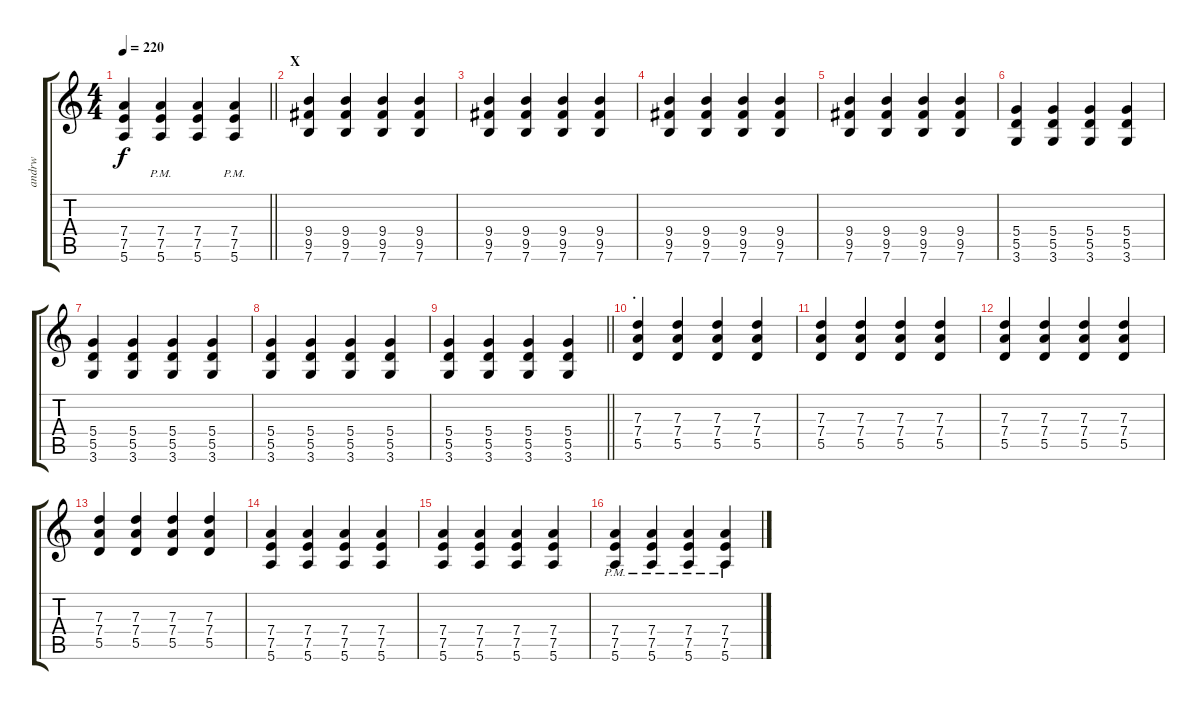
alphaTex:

\track ("andrw" "andrw") {instrument distortionguitar}
\staff {score tabs}
\tuning (E4 B3 G3 D3 A2 E2) {hide}
\ts (4 4)
\tempo 220
\clef g2
\barLineRight lightlight
\ks c
(7.4 7.5 5.6).4{dy f} (7.4{pm} 7.5{pm} 5.6{pm}).4 (7.4 7.5 5.6).4 (7.4{pm} 7.5{pm} 5.6{pm}).4 |
\section ("" "X")
(9.4 9.5 7.6).4 (9.4 9.5 7.6).4 (9.4 9.5 7.6).4 (9.4 9.5 7.6).4 |
(9.4 9.5 7.6).4 (9.4 9.5 7.6).4 (9.4 9.5 7.6).4 (9.4 9.5 7.6).4 |
(9.4 9.5 7.6).4 (9.4 9.5 7.6).4 (9.4 9.5 7.6).4 (9.4 9.5 7.6).4 |
(9.4 9.5 7.6).4 (9.4 9.5 7.6).4 (9.4 9.5 7.6).4 (9.4 9.5 7.6).4 |
(5.4 5.5 3.6).4 (5.4 5.5 3.6).4 (5.4 5.5 3.6).4 (5.4 5.5 3.6).4 |
(5.4 5.5 3.6).4 (5.4 5.5 3.6).4 (5.4 5.5 3.6).4 (5.4 5.5 3.6).4 |
(5.4 5.5 3.6).4 (5.4 5.5 3.6).4 (5.4 5.5 3.6).4 (5.4 5.5 3.6).4 |
\barLineRight lightlight
(5.4 5.5 3.6).4 (5.4 5.5 3.6).4 (5.4 5.5 3.6).4 (5.4 5.5 3.6).4 |
\section ("" ".")
(7.3 7.4 5.5).4 (7.3 7.4 5.5).4 (7.3 7.4 5.5).4 (7.3 7.4 5.5).4 |
(7.3 7.4 5.5).4 (7.3 7.4 5.5).4 (7.3 7.4 5.5).4 (7.3 7.4 5.5).4 |
(7.3 7.4 5.5).4 (7.3 7.4 5.5).4 (7.3 7.4 5.5).4 (7.3 7.4 5.5).4 |
(7.3 7.4 5.5).4 (7.3 7.4 5.5).4 (7.3 7.4 5.5).4 (7.3 7.4 5.5).4 |
(7.4 7.5 5.6).4 (7.4 7.5 5.6).4 (7.4 7.5 5.6).4 (7.4 7.5 5.6).4 |
(7.4 7.5 5.6).4 (7.4 7.5 5.6).4 (7.4 7.5 5.6).4 (7.4 7.5 5.6).4 |
(7.4{pm} 7.5{pm} 5.6{pm}).4 (7.4{pm} 7.5{pm} 5.6{pm}).4 (7.4{pm} 7.5{pm} 5.6{pm}).4 (7.4{pm} 7.5{pm} 5.6{pm}).4
